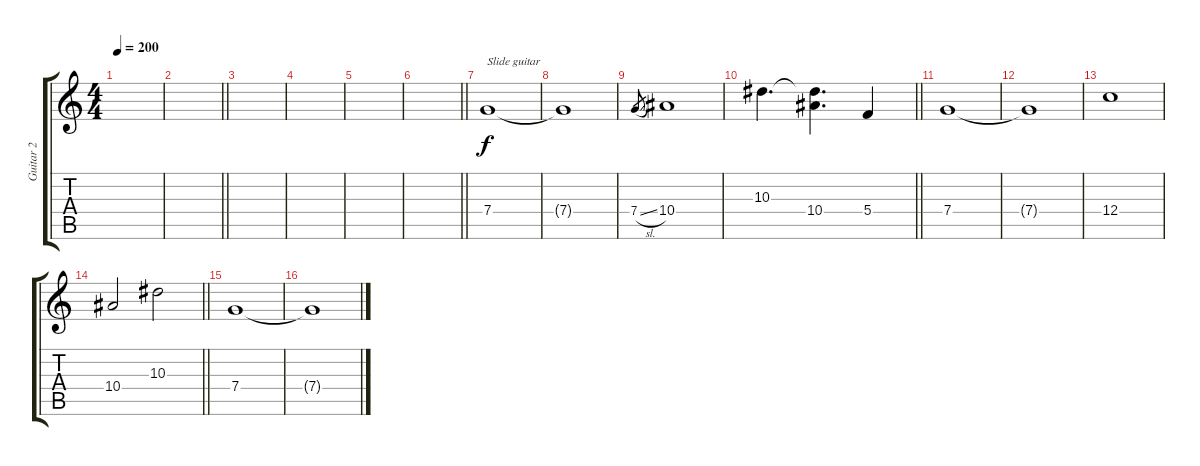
\track ("Guitar 2" "Guitar 2") {instrument distortionguitar}
\staff {score tabs}
\tuning (D4 A3 F3 C3 G2 C2) {hide}
\ts (4 4)
\tempo 200
\clef g2
\ks c
|
\barLineRight lightlight
|
|
|
|
\barLineRight lightlight
|
7.4.1{txt "Slide guitar" volume 10 balance 8 instrument electricguitarjazz} |
7.4{t}.1 |
7.4{sl}.8{gr} 10.4.1 |
\barLineRight lightlight
10.3.4{d} (10.3{t} 10.4).4{d} 5.4.4 |
7.4.1 |
7.4{t}.1 |
12.4.1 |
\barLineRight lightlight
10.4.2 10.3.2 |
7.4.1 |
7.4{t}.1
